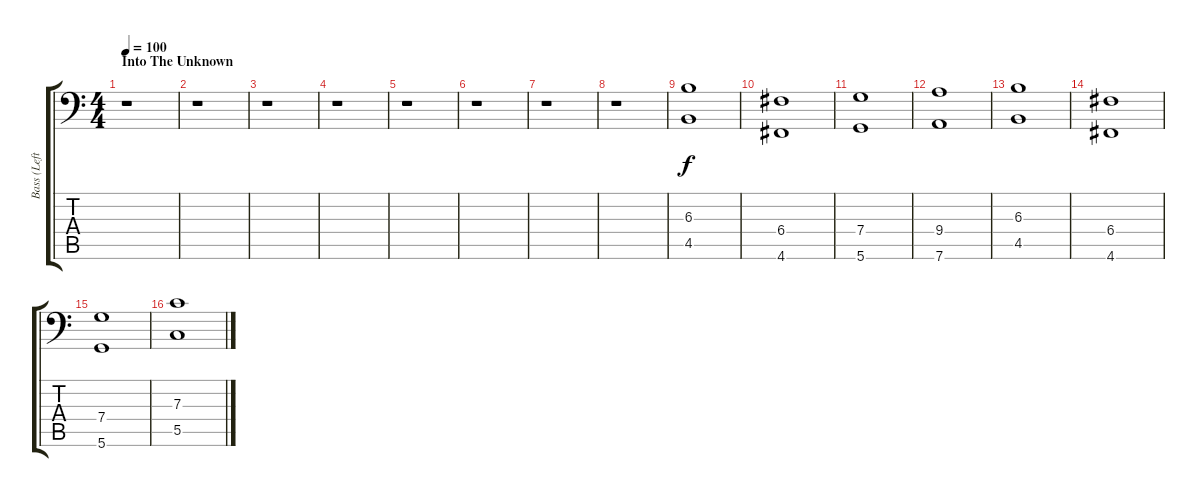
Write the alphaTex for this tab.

\track ("Bass (Left)" "Bass (Left") {instrument contrabass}
\staff {score tabs}
\tuning (D3 A2 F2 C2 G1 D1) {hide}
\ts (4 4)
\section ("" "Into The Unknown")
\tempo 100
\clef f4
\ks c
r.1{dy f} |
r.1 |
r.1 |
r.1 |
r.1 |
r.1 |
r.1 |
r.1 |
(6.3 4.5).1 |
(6.4 4.6).1 |
(7.4 5.6).1 |
(9.4 7.6).1 |
(6.3 4.5).1 |
(6.4 4.6).1 |
(7.4 5.6).1 |
(7.3 5.5).1
